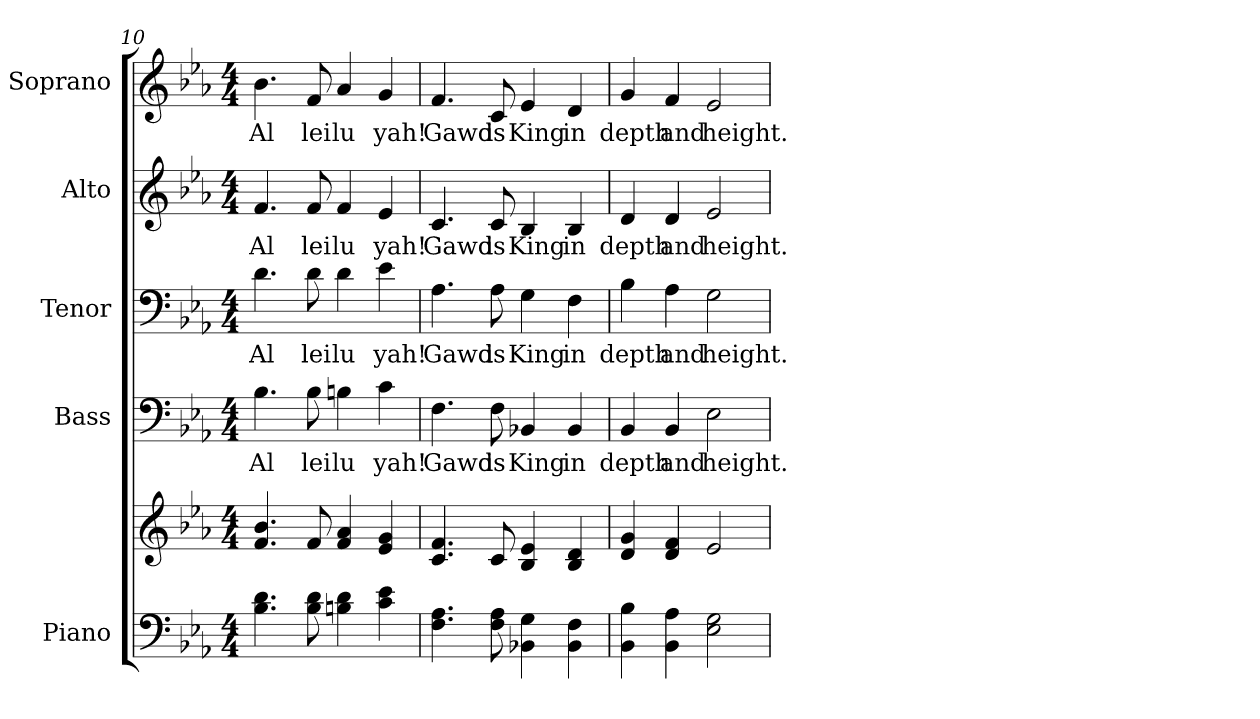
**kern	**kern	**kern	**text	**kern	**text	**kern	**text	**kern	**text
*part5	*part5	*part4	*part4	*part3	*part3	*part2	*part2	*part1	*part1
*staff6	*staff5	*staff4	*staff4	*staff3	*staff3	*staff2	*staff2	*staff1	*staff1
*I"Piano	*	*I"Bass	*	*I"Tenor	*	*I"Alto	*	*I"Soprano	*
*I'Pno.	*	*I'B.	*	*I'T.	*	*I'A.	*	*I'S.	*
*clefF4	*clefG2	*clefF4	*	*clefF4	*	*clefG2	*	*clefG2	*
*k[b-e-a-]	*k[b-e-a-]	*k[b-e-a-]	*	*k[b-e-a-]	*	*k[b-e-a-]	*	*k[b-e-a-]	*
*E-:	*E-:	*E-:	*	*E-:	*	*E-:	*	*E-:	*
*M4/4	*M4/4	*M4/4	*	*M4/4	*	*M4/4	*	*M4/4	*
=10	=10	=10	=10	=10	=10	=10	=10	=10	=10
!	!	!	!LO:LY:b:color=#000000	!	!	!	!	!	!
!	!	!	!	!	!LO:LY:b:color=#000000	!	!	!	!
!	!	!	!	!	!	!	!LO:LY:b:color=#000000	!	!
!	!	!	!	!	!	!	!	!	!LO:LY:b:color=#000000
4.B-i\ 4.di	4.fi/ 4.b-i	4.B-i\	Al	4.di\	Al	4.fi/	Al	4.b-i\	Al
!	!	!	!LO:LY:b:color=#000000	!	!	!	!	!	!
!	!	!	!	!	!LO:LY:b:color=#000000	!	!	!	!
!	!	!	!	!	!	!	!LO:LY:b:color=#000000	!	!
!	!	!	!	!	!	!	!	!	!LO:LY:b:color=#000000
8B-i\ 8di	8fi/	8B-i\	lei	8di\	lei	8fi/	lei	8fi/	lei
!	!	!	!LO:LY:b:color=#000000	!	!	!	!	!	!
!	!	!	!	!	!LO:LY:b:color=#000000	!	!	!	!
!	!	!	!	!	!	!	!LO:LY:b:color=#000000	!	!
!	!	!	!	!	!	!	!	!	!LO:LY:b:color=#000000
4Bni\ 4di	4fi/ 4a-i	4Bni\	lu	4di\	lu	4fi/	lu	4a-i/	lu
!	!	!	!LO:LY:b:color=#000000	!	!	!	!	!	!
!	!	!	!	!	!LO:LY:b:color=#000000	!	!	!	!
!	!	!	!	!	!	!	!LO:LY:b:color=#000000	!	!
!	!	!	!	!	!	!	!	!	!LO:LY:b:color=#000000
4ci\ 4e-i	4e-i/ 4gi	4ci\	yah!	4e-i\	yah!	4e-i/	yah!	4gi/	yah!
=11	=11	=11	=11	=11	=11	=11	=11	=11	=11
!	!	!	!LO:LY:b:color=#000000	!	!	!	!	!	!
!	!	!	!	!	!LO:LY:b:color=#000000	!	!	!	!
!	!	!	!	!	!	!	!LO:LY:b:color=#000000	!	!
!	!	!	!	!	!	!	!	!	!LO:LY:b:color=#000000
4.Fi\ 4.A-i	4.ci/ 4.fi	4.Fi\	Gawd	4.A-i\	Gawd	4.ci/	Gawd	4.fi/	Gawd
!	!	!	!LO:LY:b:color=#000000	!	!	!	!	!	!
!	!	!	!	!	!LO:LY:b:color=#000000	!	!	!	!
!	!	!	!	!	!	!	!LO:LY:b:color=#000000	!	!
!	!	!	!	!	!	!	!	!	!LO:LY:b:color=#000000
8Fi\ 8A-i	8ci/	8Fi\	is	8A-i\	is	8ci/	is	8ci/	is
!	!	!	!LO:LY:b:color=#000000	!	!	!	!	!	!
!	!	!	!	!	!LO:LY:b:color=#000000	!	!	!	!
!	!	!	!	!	!	!	!LO:LY:b:color=#000000	!	!
!	!	!	!	!	!	!	!	!	!LO:LY:b:color=#000000
4BB-Xi\ 4Gi	4B-i/ 4e-i	4BB-Xi/	King	4Gi\	King	4B-i/	King	4e-i/	King
!	!	!	!LO:LY:b:color=#000000	!	!	!	!	!	!
!	!	!	!	!	!LO:LY:b:color=#000000	!	!	!	!
!	!	!	!	!	!	!	!LO:LY:b:color=#000000	!	!
!	!	!	!	!	!	!	!	!	!LO:LY:b:color=#000000
4BB-i\ 4Fi	4B-i/ 4di	4BB-i/	in	4Fi\	in	4B-i/	in	4di/	in
=12	=12	=12	=12	=12	=12	=12	=12	=12	=12
!	!	!	!LO:LY:b:color=#000000	!	!	!	!	!	!
!	!	!	!	!	!LO:LY:b:color=#000000	!	!	!	!
!	!	!	!	!	!	!	!LO:LY:b:color=#000000	!	!
!	!	!	!	!	!	!	!	!	!LO:LY:b:color=#000000
4BB-i\ 4B-i	4di/ 4gi	4BB-i/	depth	4B-i\	depth	4di/	depth	4gi/	depth
!	!	!	!LO:LY:b:color=#000000	!	!	!	!	!	!
!	!	!	!	!	!LO:LY:b:color=#000000	!	!	!	!
!	!	!	!	!	!	!	!LO:LY:b:color=#000000	!	!
!	!	!	!	!	!	!	!	!	!LO:LY:b:color=#000000
4BB-i\ 4A-i	4di/ 4fi	4BB-i/	and	4A-i\	and	4di/	and	4fi/	and
!	!	!	!LO:LY:b:color=#000000	!	!	!	!	!	!
!	!	!	!	!	!LO:LY:b:color=#000000	!	!	!	!
!	!	!	!	!	!	!	!LO:LY:b:color=#000000	!	!
!	!	!	!	!	!	!	!	!	!LO:LY:b:color=#000000
2E-i\ 2Gi	2e-i/	2E-i\	height.	2Gi\	height.	2e-i/	height.	2e-i/	height.
=	=	=	=	=	=	=	=	=	=
*-	*-	*-	*-	*-	*-	*-	*-	*-	*-
